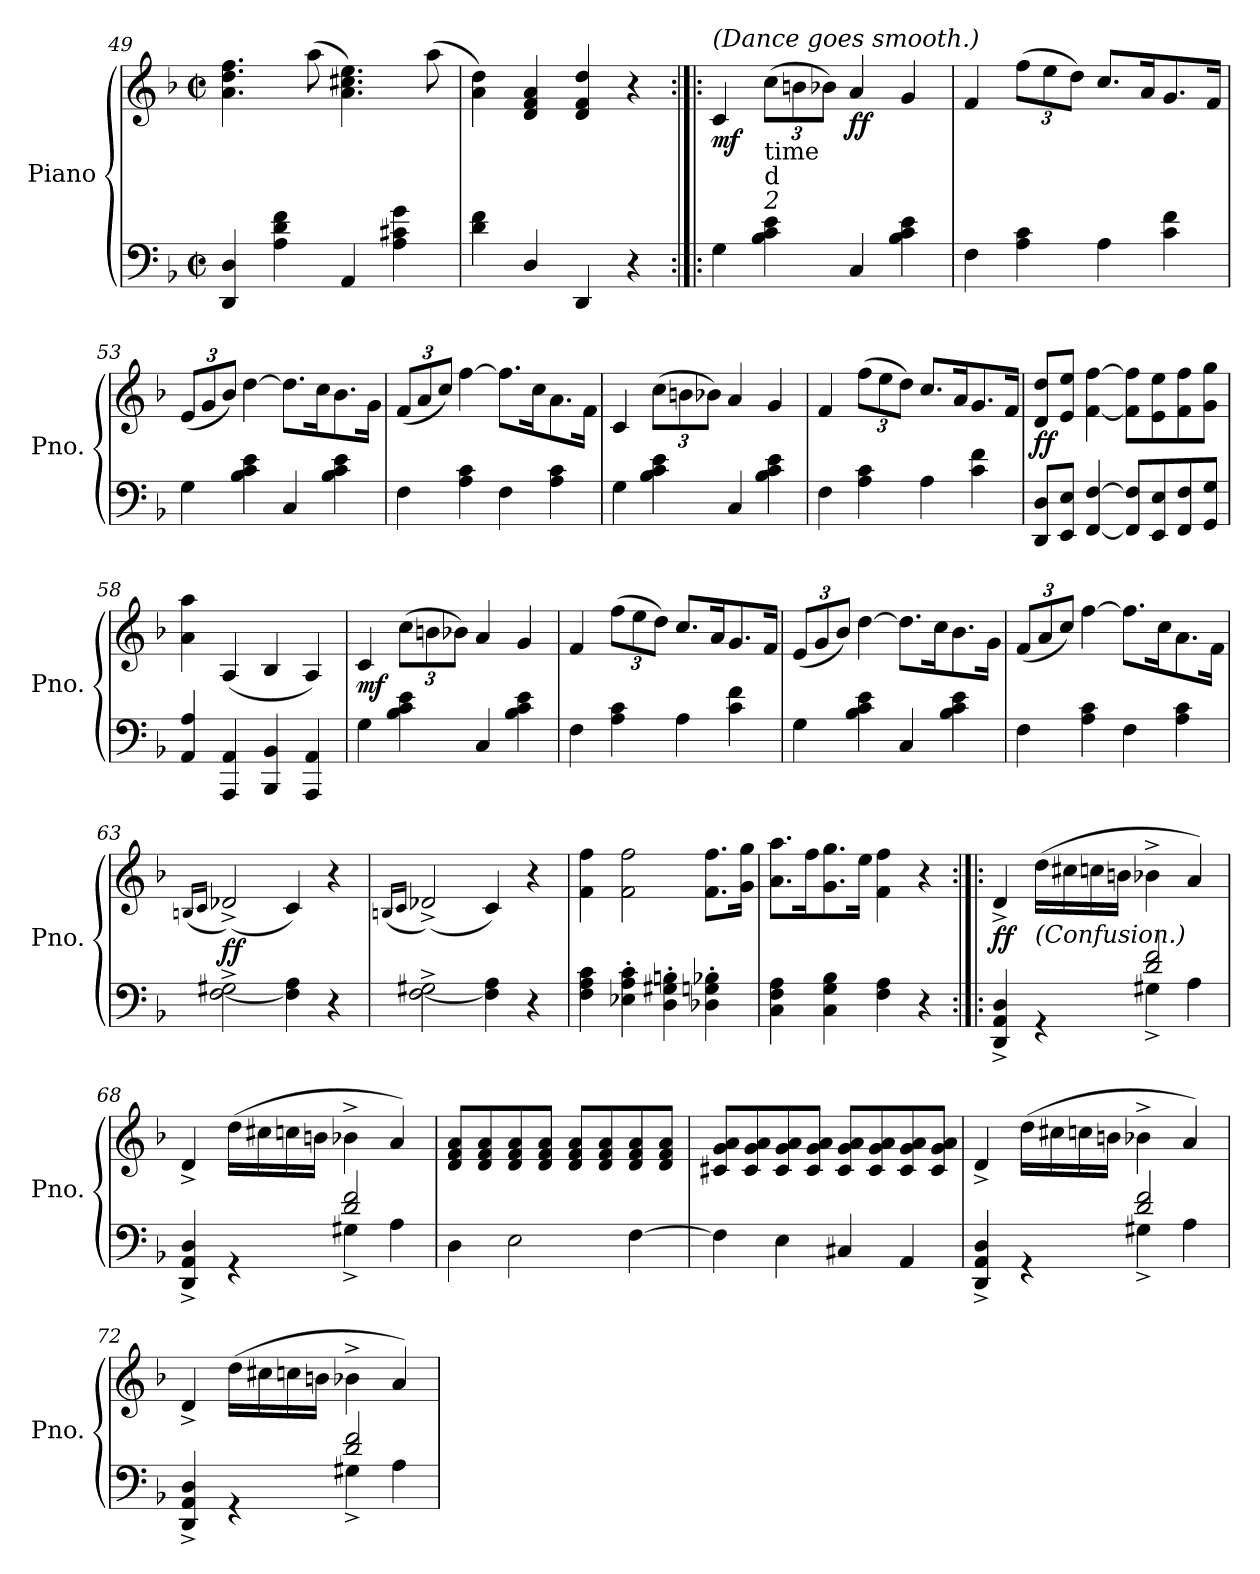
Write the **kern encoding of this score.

**kern	**kern	**dynam
*part1	*part1	*part1
*staff2	*staff1	*staff1/2
*I"Piano	*	*
*I'Pno.	*	*
*clefF4	*clefG2	*
*k[b-]	*k[b-]	*
*M2/2	*M2/2	*
*met(c|)	*met(c|)	*
=49	=49	=49
4DD/ 4D/	4.a\ 4.dd\ 4.ff\	.
4A\ 4d\ 4f\	.	.
.	(>8aa\	.
4AA/	4.a\ 4.cc#X\ 4.ee\)	.
4A\ 4c#X\ 4g\	.	.
.	(>8aa\	.
=50	=50	=50
4d\ 4f\	4a\ 4dd\)	.
4D/	4d/ 4f/ 4a/	.
4DD/	4d/ 4f/ 4dd/	.
4r	4r	.
!!LO:PB:g=z
=51:|!|:	=51:|!|:	=51:|!|:
!	!LO:TX:a:i:t=(Dance goes smooth.)	!
!	!	!LO:DY:b
4G\	4c/	mf
*	*Xbrackettup	*
!LO:TX:a:i:t=2	!	!
!LO:TX:a:t=d	!	!
!LO:TX:a:t=time	!	!
4B-\ 4c\ 4e\	(>12cc\L	.
.	12bn\	.
.	12b-X\J)	.
!	!	!LO:DY:b
4C/	4a/	ff
4B-\ 4c\ 4e\	4g/	.
=52	=52	=52
4F\	4f/	.
4A\ 4c\	(>12ff\L	.
.	12ee\	.
.	12dd\J)	.
4A\	8.cc/L	.
.	16a/K	.
4c\ 4f\	8.g/	.
.	16f/Jk	.
=53	=53	=53
4G\	(<12e/L	.
.	12g/	.
.	12b-/J)	.
4B-\ 4c\ 4e\	[4dd\	.
4C/	8.dd\L]	.
.	16cc\K	.
4B-\ 4c\ 4e\	8.b-\	.
.	16g\Jk	.
=54	=54	=54
4F\	(<12f/L	.
.	12a/	.
.	12cc/J)	.
4A\ 4c\	[4ff\	.
4F\	8.ff\L]	.
.	16cc\K	.
4A\ 4c\	8.a\	.
.	16f\Jk	.
!!LO:LB:g=z
=55	=55	=55
4G\	4c/	.
4B-\ 4c\ 4e\	(>12cc\L	.
.	12bn\	.
.	12b-X\J)	.
4C/	4a/	.
4B-\ 4c\ 4e\	4g/	.
=56	=56	=56
4F\	4f/	.
4A\ 4c\	(>12ff\L	.
.	12ee\	.
.	12dd\J)	.
4A\	8.cc/L	.
.	16a/K	.
4c\ 4f\	8.g/	.
.	16f/Jk	.
=57	=57	=57
!	!	!LO:DY:b
8DD/ 8D/L	8d/ 8dd/L	ff
8EE/ 8E/J	8e/ 8ee/J	.
[4FF/ [4F/	[4f\ [4ff\	.
8FF/] 8F/]L	8f\] 8ff\]L	.
8EE/ 8E/	8e\ 8ee\	.
8FF/ 8F/	8f\ 8ff\	.
8GG/ 8G/J	8g\ 8gg\J	.
=58	=58	=58
4AA/ 4A/	4a\ 4aa\	.
4AAA/ 4AA/	(<4A/	.
4BBB-/ 4BB-/	4B-/	.
4AAA/ 4AA/	4A/)	.
!!LO:LB:g=z
=59	=59	=59
!	!	!LO:DY:b
4G\	4c/	mf
4B-\ 4c\ 4e\	(>12cc\L	.
.	12bn\	.
.	12b-X\J)	.
4C/	4a/	.
4B-\ 4c\ 4e\	4g/	.
=60	=60	=60
4F\	4f/	.
4A\ 4c\	(>12ff\L	.
.	12ee\	.
.	12dd\J)	.
4A\	8.cc/L	.
.	16a/K	.
4c\ 4f\	8.g/	.
.	16f/Jk	.
=61	=61	=61
4G\	(<12e/L	.
.	12g/	.
.	12b-/J)	.
4B-\ 4c\ 4e\	[4dd\	.
4C/	8.dd\L]	.
.	16cc\K	.
4B-\ 4c\ 4e\	8.b-\	.
.	16g\Jk	.
=62	=62	=62
4F\	(<12f/L	.
.	12a/	.
.	12cc/J)	.
4A\ 4c\	[4ff\	.
4F\	8.ff\L]	.
.	16cc\K	.
4A\ 4c\	8.a\	.
.	16f\Jk	.
!!LO:LB:g=z
=63	=63	=63
.	(<16qBn/LL	.
.	16qc/JJ	.
!	!	!LO:DY:b
[2F\^ 2G#X\^	(<2d-X^/)	ff
4F\] 4A\	4c/)	.
4r	4r	.
=64	=64	=64
.	(<16qBn/LL	.
.	16qc/JJ	.
[2F\^ 2G#X\^	(<2d-X^/)	.
4F\] 4A\	4c/)	.
4r	4r	.
=65	=65	=65
4F\ 4A\ 4c\	4f\ 4ff\	.
4E-X\' 4A\' 4c\'	2f\ 2ff\	.
4D\' 4G#X\' 4Bn\'	.	.
4D-X\' 4Gn\' 4B-X\'	8.f\ 8.ff\L	.
.	16g\ 16gg\Jk	.
=66	=66	=66
4C\ 4F\ 4A\	8.a\ 8.aa\L	.
.	16ff\K	.
4C\ 4G\ 4B-\	8.g\ 8.gg\	.
.	16ee\Jk	.
4F\ 4A\	4f\ 4ff\	.
4r	4r	.
!!LO:LB:g=z
=67:|!|:	=67:|!|:	=67:|!|:
*^	*	*
!	!	!	!LO:DY:b
4DD/^ 4AA/^ 4D/^	2ryy	4d^/	ff
!LO:TX:a:i:t=(Confusion.)	!	!	!
4rGG	.	(>16dd\LL	.
.	.	16cc#X\	.
.	.	16ccn\	.
.	.	16bn\JJ	.
2d/ 2f/	4G#X^\	4b-X^\	.
.	4A\	4a/)	.
=68	=68	=68	=68
4DD/^ 4AA/^ 4D/^	2ryy	4d^/	.
4rGG	.	(>16dd\LL	.
.	.	16cc#X\	.
.	.	16ccn\	.
.	.	16bn\JJ	.
2d/ 2f/	4G#X^\	4b-X^\	.
.	4A\	4a/)	.
*v	*v	*	*
=69	=69	=69
4D\	8d/ 8f/ 8a/L	.
.	8d/ 8f/ 8a/	.
2E\	8d/ 8f/ 8a/	.
.	8d/ 8f/ 8a/J	.
.	8d/ 8f/ 8a/L	.
.	8d/ 8f/ 8a/	.
[4F\	8d/ 8f/ 8a/	.
.	8d/ 8f/ 8a/J	.
=70	=70	=70
4F\]	8c#X/ 8g/ 8a/L	.
.	8c#/ 8g/ 8a/	.
4E\	8c#/ 8g/ 8a/	.
.	8c#/ 8g/ 8a/J	.
4C#X/	8c#/ 8g/ 8a/L	.
.	8c#/ 8g/ 8a/	.
4AA/	8c#/ 8g/ 8a/	.
.	8c#/ 8g/ 8a/J	.
!!LO:PB:g=z
=71	=71	=71
*^	*	*
4DD/^ 4AA/^ 4D/^	2ryy	4d^/	.
4rGG	.	(>16dd\LL	.
.	.	16cc#X\	.
.	.	16ccn\	.
.	.	16bn\JJ	.
2d/ 2f/	4G#X^\	4b-X^\	.
.	4A\	4a/)	.
=72	=72	=72	=72
4DD/^ 4AA/^ 4D/^	2ryy	4d^/	.
4rGG	.	(>16dd\LL	.
.	.	16cc#X\	.
.	.	16ccn\	.
.	.	16bn\JJ	.
2d/ 2f/	4G#X^\	4b-X^\	.
.	4A\	4a/)	.
*v	*v	*	*
=	=	=
*-	*-	*-
